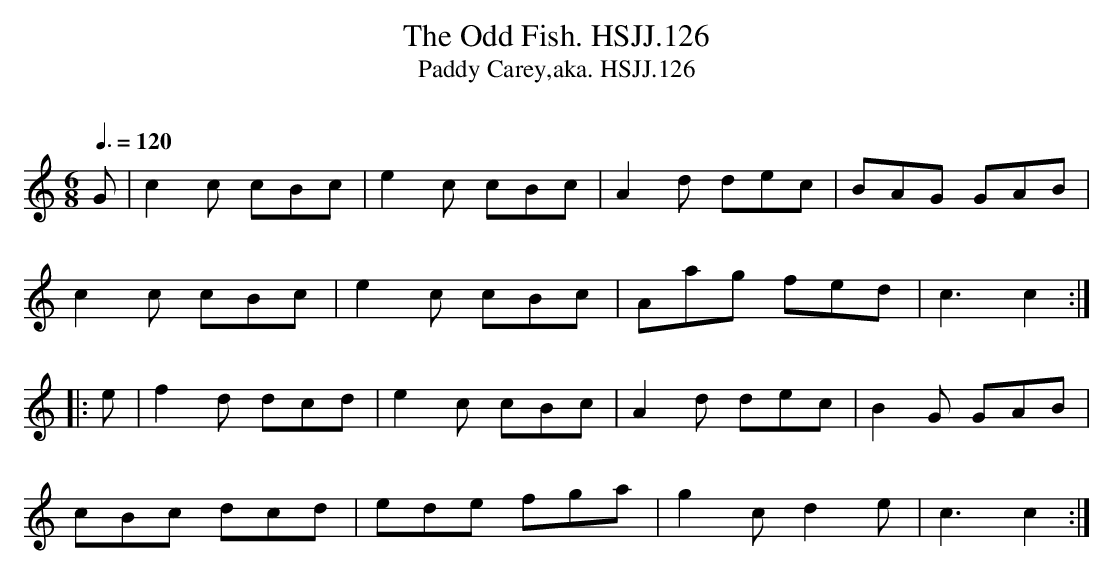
X:1
T:Odd Fish. HSJJ.126, The
T:Paddy Carey,aka. HSJJ.126
M:6/8
L:1/8
Q:3/8=120
O:
K:C
G|c2c cBc|e2c cBc|A2d dec|BAG GAB|
c2c cBc|e2c cBc|Aag fed|c3c2:|
|:e|f2d dcd|e2c cBc|A2d dec|B2G GAB|
cBc dcd|ede fga|g2cd2e|c3c2:|
